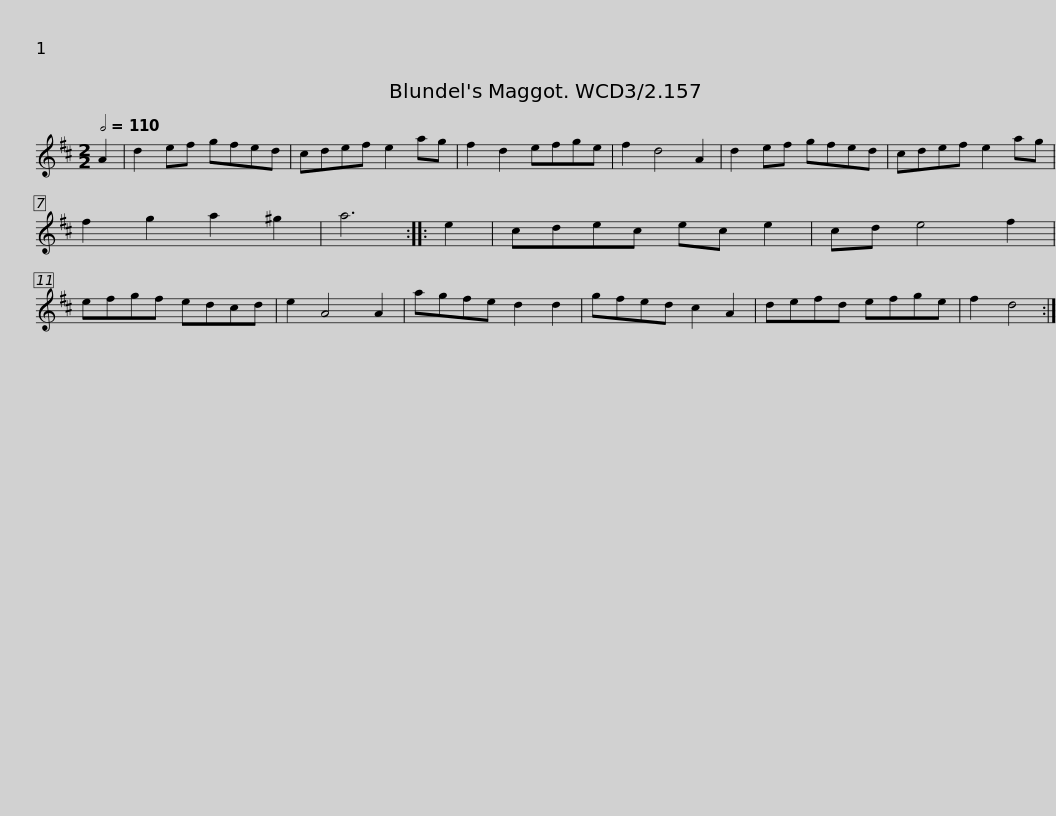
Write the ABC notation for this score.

X:1
L:1/8
Q:1/2=110
M:2/2
I:linebreak $
K:D
V:1 treble
V:1
 A2 | d2 ef gfed | cdef e2 ag | f2 d2 efge | f2 d4 A2 | %5
 d2 ef gfed | cdef e2 ag |$ f2 g2 a2 ^g2 | a6 :: e2 | %10
 cdec ec e2 | cd e4 f2 | efgf edcd | e2 A4 A2 | agfe d2 d2 |$ %15
 gfed c2 A2 | defd efge | f2 d4 :| %18
